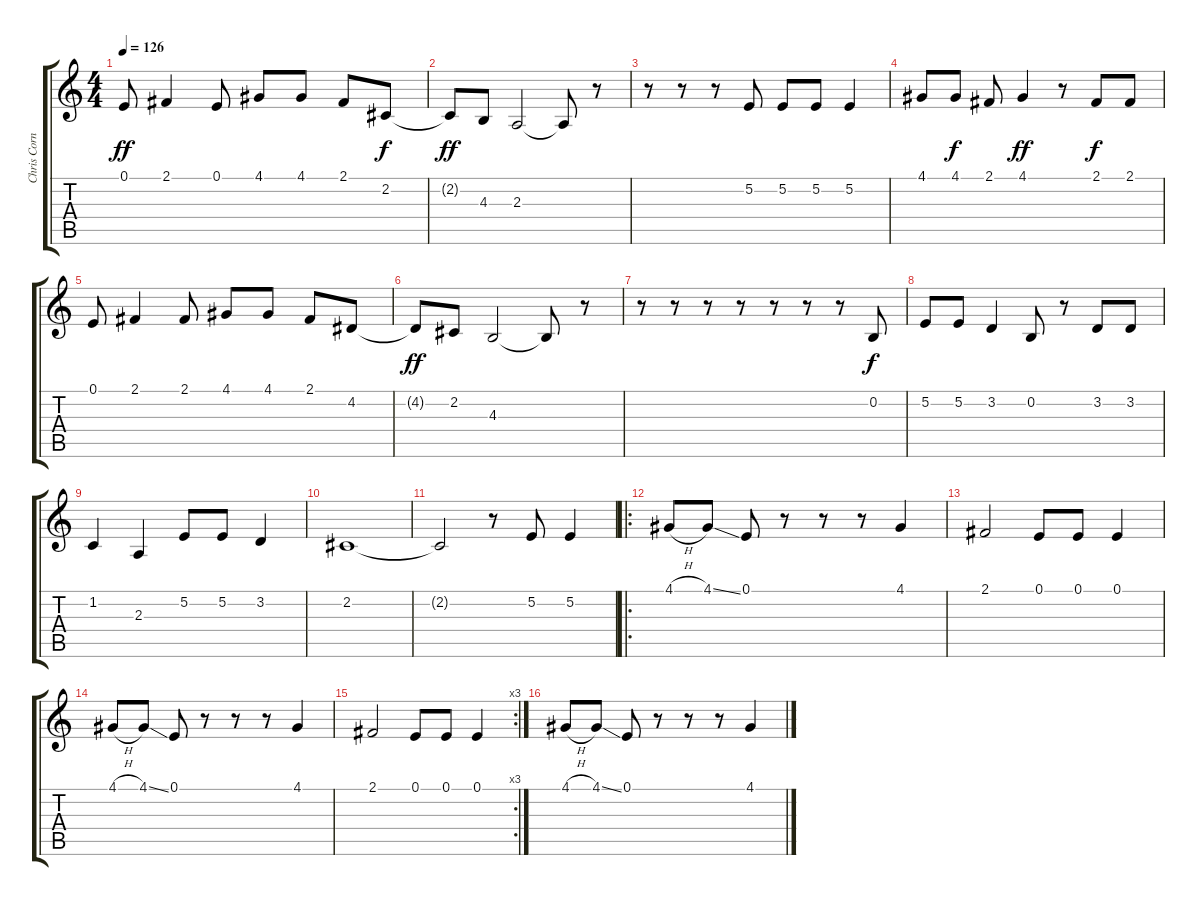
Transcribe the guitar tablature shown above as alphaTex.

\track ("Chris Cornell - Vocals" "Chris Corn") {instrument altosax}
\staff {score tabs}
\tuning (E4 B3 G3 D3 A2 E2) {hide}
\ts (4 4)
\tempo 126
\clef g2
\ks c
0.1.8{dy ff} 2.1.4 0.1.8 4.1.8 4.1.8 2.1.8 2.2.8{dy f} |
2.2{t}.8{dy ff} 4.3.8 2.3.2 2.3{t}.8 r.8 |
r.8 r.8 r.8 5.2.8 5.2.8 5.2.8 5.2.4 |
4.1.8 4.1.8{dy f} 2.1.8 4.1.4{dy ff} r.8 2.1.8{dy f} 2.1.8 |
0.1.8 2.1.4 2.1.8 4.1.8 4.1.8 2.1.8 4.2.8 |
4.2{t}.8{dy ff} 2.2.8 4.3.2 4.3{t}.8 r.8 |
r.8 r.8 r.8 r.8 r.8 r.8 r.8 0.2.8{dy f} |
5.2.8 5.2.8 3.2.4 0.2.8 r.8 3.2.8 3.2.8 |
1.2.4 2.3.4 5.2.8 5.2.8 3.2.4 |
2.2.1 |
2.2{t}.2 r.8 5.2.8 5.2.4 |
\ro
4.1{h}.8 4.1{ss}.8 0.1.8 r.8 r.8 r.8 4.1.4 |
2.1.2 0.1.8 0.1.8 0.1.4 |
4.1{h}.8 4.1{ss}.8 0.1.8 r.8 r.8 r.8 4.1.4 |
\rc 3
2.1.2 0.1.8 0.1.8 0.1.4 |
4.1{h}.8 4.1{ss}.8 0.1.8 r.8 r.8 r.8 4.1.4
